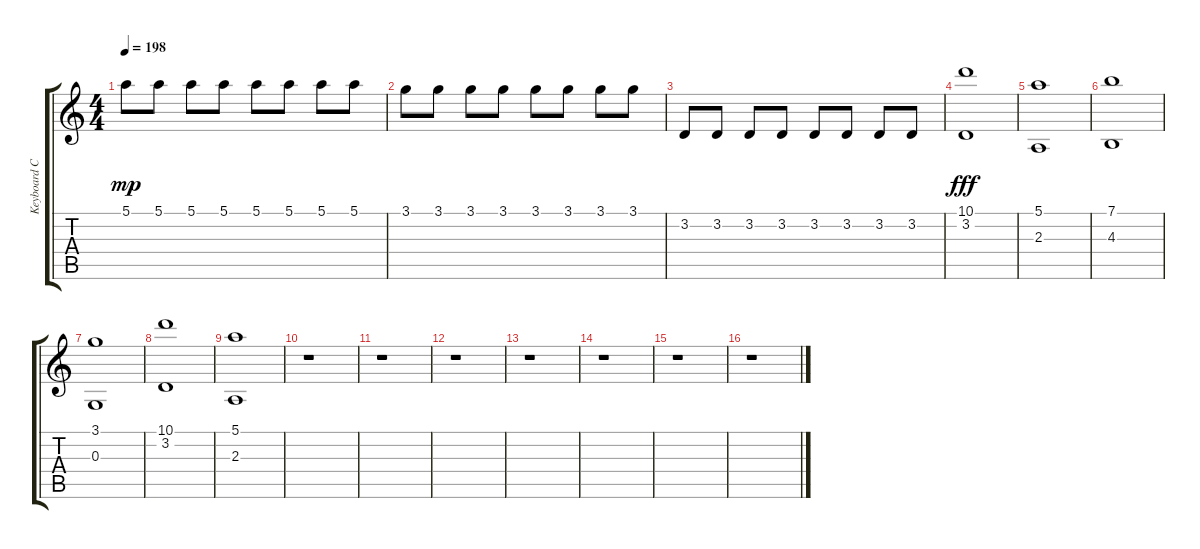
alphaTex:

\track ("Keyboard Crunch" "Keyboard C") {instrument lead2sawtooth}
\staff {score tabs}
\tuning (E5 B3 G3 D3 A2 D2) {hide}
\ts (4 4)
\tempo 198
\clef g2
\ks c
5.1.8{dy mp} 5.1.8 5.1.8 5.1.8 5.1.8 5.1.8 5.1.8 5.1.8 |
3.1.8 3.1.8 3.1.8 3.1.8 3.1.8 3.1.8 3.1.8 3.1.8 |
3.2.8 3.2.8 3.2.8 3.2.8 3.2.8 3.2.8 3.2.8 3.2.8 |
(10.1 3.2).1{dy fff} |
(5.1 2.3).1 |
(7.1 4.3).1 |
(3.1 0.3).1 |
(10.1 3.2).1 |
(5.1 2.3).1 |
r.1 |
r.1 |
r.1 |
r.1 |
r.1 |
r.1 |
r.1
